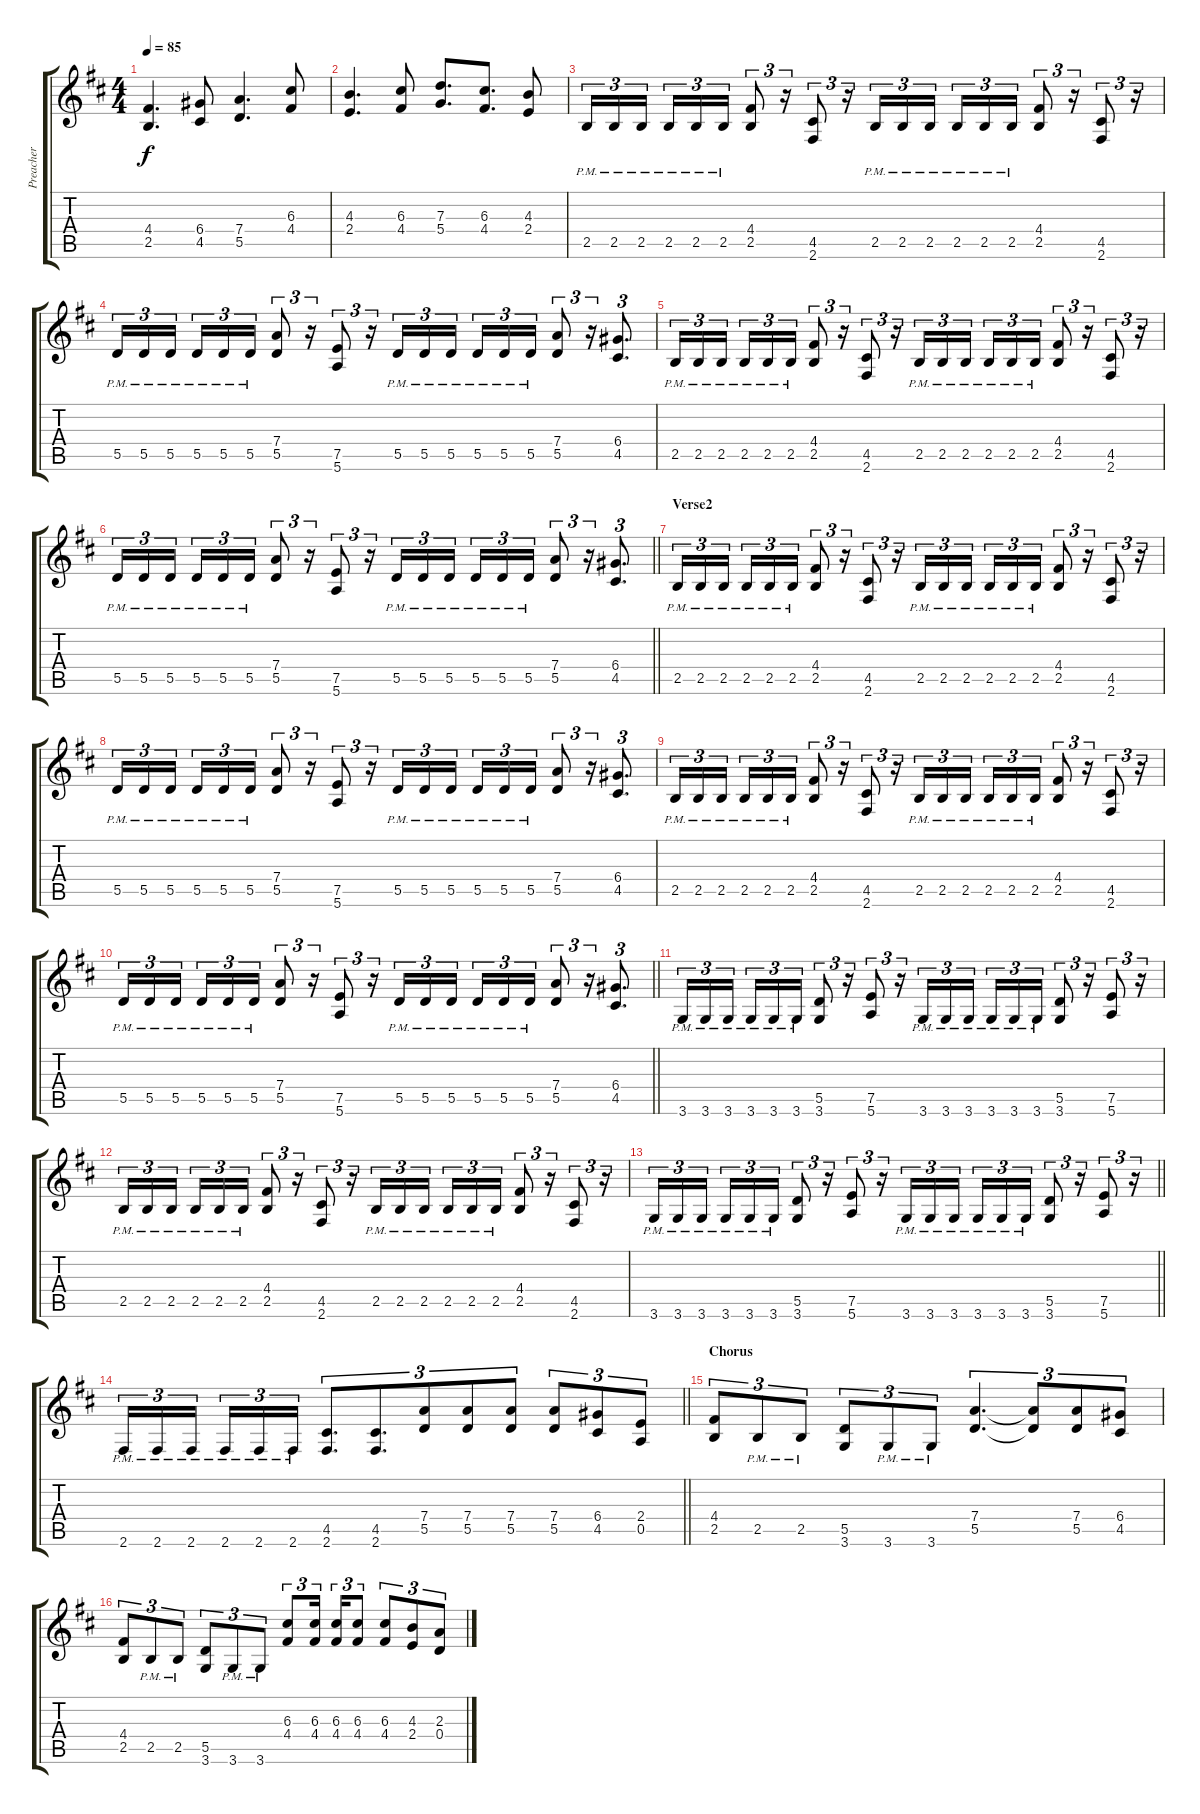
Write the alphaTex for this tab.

\track ("Preacher" "Preacher") {instrument distortionguitar}
\staff {score tabs}
\tuning (E4 B3 G3 D3 A2 E2) {hide}
\ts (4 4)
\tempo 85
\clef g2
\ks bminor
(4.4 2.5).4{d dy f} (6.4 4.5).8 (7.4 5.5).4{d} (6.3 4.4).8 |
(4.3 2.4).4{d} (6.3 4.4).8 (7.3 5.4).8{d} (6.3 4.4).8{d} (4.3 2.4).8 |
2.5{pm}.16{tu (3 2)} 2.5{pm}.16{tu (3 2)} 2.5{pm}.16{tu (3 2) beam splitsecondary} 2.5{pm}.16{tu (3 2)} 2.5{pm}.16{tu (3 2)} 2.5{pm}.16{tu (3 2)} (4.4 2.5).8{tu (3 2)} r.16{tu (3 2)} (4.5 2.6).8{tu (3 2)} r.16{tu (3 2)} 2.5{pm}.16{tu (3 2)} 2.5{pm}.16{tu (3 2)} 2.5{pm}.16{tu (3 2) beam splitsecondary} 2.5{pm}.16{tu (3 2)} 2.5{pm}.16{tu (3 2)} 2.5{pm}.16{tu (3 2)} (4.4 2.5).8{tu (3 2)} r.16{tu (3 2)} (4.5 2.6).8{tu (3 2)} r.16{tu (3 2)} |
5.5{pm}.16{tu (3 2)} 5.5{pm}.16{tu (3 2)} 5.5{pm}.16{tu (3 2) beam splitsecondary} 5.5{pm}.16{tu (3 2)} 5.5{pm}.16{tu (3 2)} 5.5{pm}.16{tu (3 2)} (7.4 5.5).8{tu (3 2)} r.16{tu (3 2)} (7.5 5.6).8{tu (3 2)} r.16{tu (3 2)} 5.5{pm}.16{tu (3 2)} 5.5{pm}.16{tu (3 2)} 5.5{pm}.16{tu (3 2) beam splitsecondary} 5.5{pm}.16{tu (3 2)} 5.5{pm}.16{tu (3 2)} 5.5{pm}.16{tu (3 2)} (7.4 5.5).8{tu (3 2)} r.16{tu (3 2)} (6.4 4.5).8{d tu (3 2)} |
2.5{pm}.16{tu (3 2)} 2.5{pm}.16{tu (3 2)} 2.5{pm}.16{tu (3 2) beam splitsecondary} 2.5{pm}.16{tu (3 2)} 2.5{pm}.16{tu (3 2)} 2.5{pm}.16{tu (3 2)} (4.4 2.5).8{tu (3 2)} r.16{tu (3 2)} (4.5 2.6).8{tu (3 2)} r.16{tu (3 2)} 2.5{pm}.16{tu (3 2)} 2.5{pm}.16{tu (3 2)} 2.5{pm}.16{tu (3 2) beam splitsecondary} 2.5{pm}.16{tu (3 2)} 2.5{pm}.16{tu (3 2)} 2.5{pm}.16{tu (3 2)} (4.4 2.5).8{tu (3 2)} r.16{tu (3 2)} (4.5 2.6).8{tu (3 2)} r.16{tu (3 2)} |
\barLineRight lightlight
5.5{pm}.16{tu (3 2)} 5.5{pm}.16{tu (3 2)} 5.5{pm}.16{tu (3 2) beam splitsecondary} 5.5{pm}.16{tu (3 2)} 5.5{pm}.16{tu (3 2)} 5.5{pm}.16{tu (3 2)} (7.4 5.5).8{tu (3 2)} r.16{tu (3 2)} (7.5 5.6).8{tu (3 2)} r.16{tu (3 2)} 5.5{pm}.16{tu (3 2)} 5.5{pm}.16{tu (3 2)} 5.5{pm}.16{tu (3 2) beam splitsecondary} 5.5{pm}.16{tu (3 2)} 5.5{pm}.16{tu (3 2)} 5.5{pm}.16{tu (3 2)} (7.4 5.5).8{tu (3 2)} r.16{tu (3 2)} (6.4 4.5).8{d tu (3 2)} |
\section ("" "Verse2")
2.5{pm}.16{tu (3 2)} 2.5{pm}.16{tu (3 2)} 2.5{pm}.16{tu (3 2) beam splitsecondary} 2.5{pm}.16{tu (3 2)} 2.5{pm}.16{tu (3 2)} 2.5{pm}.16{tu (3 2)} (4.4 2.5).8{tu (3 2)} r.16{tu (3 2)} (4.5 2.6).8{tu (3 2)} r.16{tu (3 2)} 2.5{pm}.16{tu (3 2)} 2.5{pm}.16{tu (3 2)} 2.5{pm}.16{tu (3 2) beam splitsecondary} 2.5{pm}.16{tu (3 2)} 2.5{pm}.16{tu (3 2)} 2.5{pm}.16{tu (3 2)} (4.4 2.5).8{tu (3 2)} r.16{tu (3 2)} (4.5 2.6).8{tu (3 2)} r.16{tu (3 2)} |
5.5{pm}.16{tu (3 2)} 5.5{pm}.16{tu (3 2)} 5.5{pm}.16{tu (3 2) beam splitsecondary} 5.5{pm}.16{tu (3 2)} 5.5{pm}.16{tu (3 2)} 5.5{pm}.16{tu (3 2)} (7.4 5.5).8{tu (3 2)} r.16{tu (3 2)} (7.5 5.6).8{tu (3 2)} r.16{tu (3 2)} 5.5{pm}.16{tu (3 2)} 5.5{pm}.16{tu (3 2)} 5.5{pm}.16{tu (3 2) beam splitsecondary} 5.5{pm}.16{tu (3 2)} 5.5{pm}.16{tu (3 2)} 5.5{pm}.16{tu (3 2)} (7.4 5.5).8{tu (3 2)} r.16{tu (3 2)} (6.4 4.5).8{d tu (3 2)} |
2.5{pm}.16{tu (3 2)} 2.5{pm}.16{tu (3 2)} 2.5{pm}.16{tu (3 2) beam splitsecondary} 2.5{pm}.16{tu (3 2)} 2.5{pm}.16{tu (3 2)} 2.5{pm}.16{tu (3 2)} (4.4 2.5).8{tu (3 2)} r.16{tu (3 2)} (4.5 2.6).8{tu (3 2)} r.16{tu (3 2)} 2.5{pm}.16{tu (3 2)} 2.5{pm}.16{tu (3 2)} 2.5{pm}.16{tu (3 2) beam splitsecondary} 2.5{pm}.16{tu (3 2)} 2.5{pm}.16{tu (3 2)} 2.5{pm}.16{tu (3 2)} (4.4 2.5).8{tu (3 2)} r.16{tu (3 2)} (4.5 2.6).8{tu (3 2)} r.16{tu (3 2)} |
\barLineRight lightlight
5.5{pm}.16{tu (3 2)} 5.5{pm}.16{tu (3 2)} 5.5{pm}.16{tu (3 2) beam splitsecondary} 5.5{pm}.16{tu (3 2)} 5.5{pm}.16{tu (3 2)} 5.5{pm}.16{tu (3 2)} (7.4 5.5).8{tu (3 2)} r.16{tu (3 2)} (7.5 5.6).8{tu (3 2)} r.16{tu (3 2)} 5.5{pm}.16{tu (3 2)} 5.5{pm}.16{tu (3 2)} 5.5{pm}.16{tu (3 2) beam splitsecondary} 5.5{pm}.16{tu (3 2)} 5.5{pm}.16{tu (3 2)} 5.5{pm}.16{tu (3 2)} (7.4 5.5).8{tu (3 2)} r.16{tu (3 2)} (6.4 4.5).8{d tu (3 2)} |
3.6{pm}.16{tu (3 2)} 3.6{pm}.16{tu (3 2)} 3.6{pm}.16{tu (3 2) beam splitsecondary} 3.6{pm}.16{tu (3 2)} 3.6{pm}.16{tu (3 2)} 3.6{pm}.16{tu (3 2)} (5.5 3.6).8{tu (3 2)} r.16{tu (3 2)} (7.5 5.6).8{tu (3 2)} r.16{tu (3 2)} 3.6{pm}.16{tu (3 2)} 3.6{pm}.16{tu (3 2)} 3.6{pm}.16{tu (3 2) beam splitsecondary} 3.6{pm}.16{tu (3 2)} 3.6{pm}.16{tu (3 2)} 3.6{pm}.16{tu (3 2)} (5.5 3.6).8{tu (3 2)} r.16{tu (3 2)} (7.5 5.6).8{tu (3 2)} r.16{tu (3 2)} |
2.5{pm}.16{tu (3 2)} 2.5{pm}.16{tu (3 2)} 2.5{pm}.16{tu (3 2) beam splitsecondary} 2.5{pm}.16{tu (3 2)} 2.5{pm}.16{tu (3 2)} 2.5{pm}.16{tu (3 2)} (4.4 2.5).8{tu (3 2)} r.16{tu (3 2)} (4.5 2.6).8{tu (3 2)} r.16{tu (3 2)} 2.5{pm}.16{tu (3 2)} 2.5{pm}.16{tu (3 2)} 2.5{pm}.16{tu (3 2) beam splitsecondary} 2.5{pm}.16{tu (3 2)} 2.5{pm}.16{tu (3 2)} 2.5{pm}.16{tu (3 2)} (4.4 2.5).8{tu (3 2)} r.16{tu (3 2)} (4.5 2.6).8{tu (3 2)} r.16{tu (3 2)} |
\barLineRight lightlight
3.6{pm}.16{tu (3 2)} 3.6{pm}.16{tu (3 2)} 3.6{pm}.16{tu (3 2) beam splitsecondary} 3.6{pm}.16{tu (3 2)} 3.6{pm}.16{tu (3 2)} 3.6{pm}.16{tu (3 2)} (5.5 3.6).8{tu (3 2)} r.16{tu (3 2)} (7.5 5.6).8{tu (3 2)} r.16{tu (3 2)} 3.6{pm}.16{tu (3 2)} 3.6{pm}.16{tu (3 2)} 3.6{pm}.16{tu (3 2) beam splitsecondary} 3.6{pm}.16{tu (3 2)} 3.6{pm}.16{tu (3 2)} 3.6{pm}.16{tu (3 2)} (5.5 3.6).8{tu (3 2)} r.16{tu (3 2)} (7.5 5.6).8{tu (3 2)} r.16{tu (3 2)} |
\barLineRight lightlight
2.6{pm}.16{tu (3 2)} 2.6{pm}.16{tu (3 2)} 2.6{pm}.16{tu (3 2) beam splitsecondary} 2.6{pm}.16{tu (3 2)} 2.6{pm}.16{tu (3 2)} 2.6{pm}.16{tu (3 2)} (4.5 2.6).8{d tu (3 2)} (4.5 2.6).8{d tu (3 2)} (7.4 5.5).8{tu (3 2)} (7.4 5.5).8{tu (3 2)} (7.4 5.5).8{tu (3 2)} (7.4 5.5).8{tu (3 2)} (6.4 4.5).8{tu (3 2)} (2.4 0.5).8{tu (3 2)} |
\section ("" "Chorus")
(4.4 2.5).8{tu (3 2)} 2.5{pm}.8{tu (3 2)} 2.5{pm}.8{tu (3 2)} (5.5 3.6).8{tu (3 2)} 3.6{pm}.8{tu (3 2)} 3.6{pm}.8{tu (3 2)} (7.4 5.5).4{d tu (3 2)} (7.4{t} 5.5{t}).8{tu (3 2)} (7.4 5.5).8{tu (3 2)} (6.4 4.5).8{tu (3 2)} |
(4.4 2.5).8{tu (3 2)} 2.5{pm}.8{tu (3 2)} 2.5{pm}.8{tu (3 2)} (5.5 3.6).8{tu (3 2)} 3.6{pm}.8{tu (3 2)} 3.6{pm}.8{tu (3 2)} (6.3 4.4).8{tu (3 2)} (6.3 4.4).16{tu (3 2) beam splitsecondary} (6.3 4.4).16{tu (3 2)} (6.3 4.4).8{tu (3 2)} (6.3 4.4).8{tu (3 2)} (4.3 2.4).8{tu (3 2)} (2.3 0.4).8{tu (3 2)}
